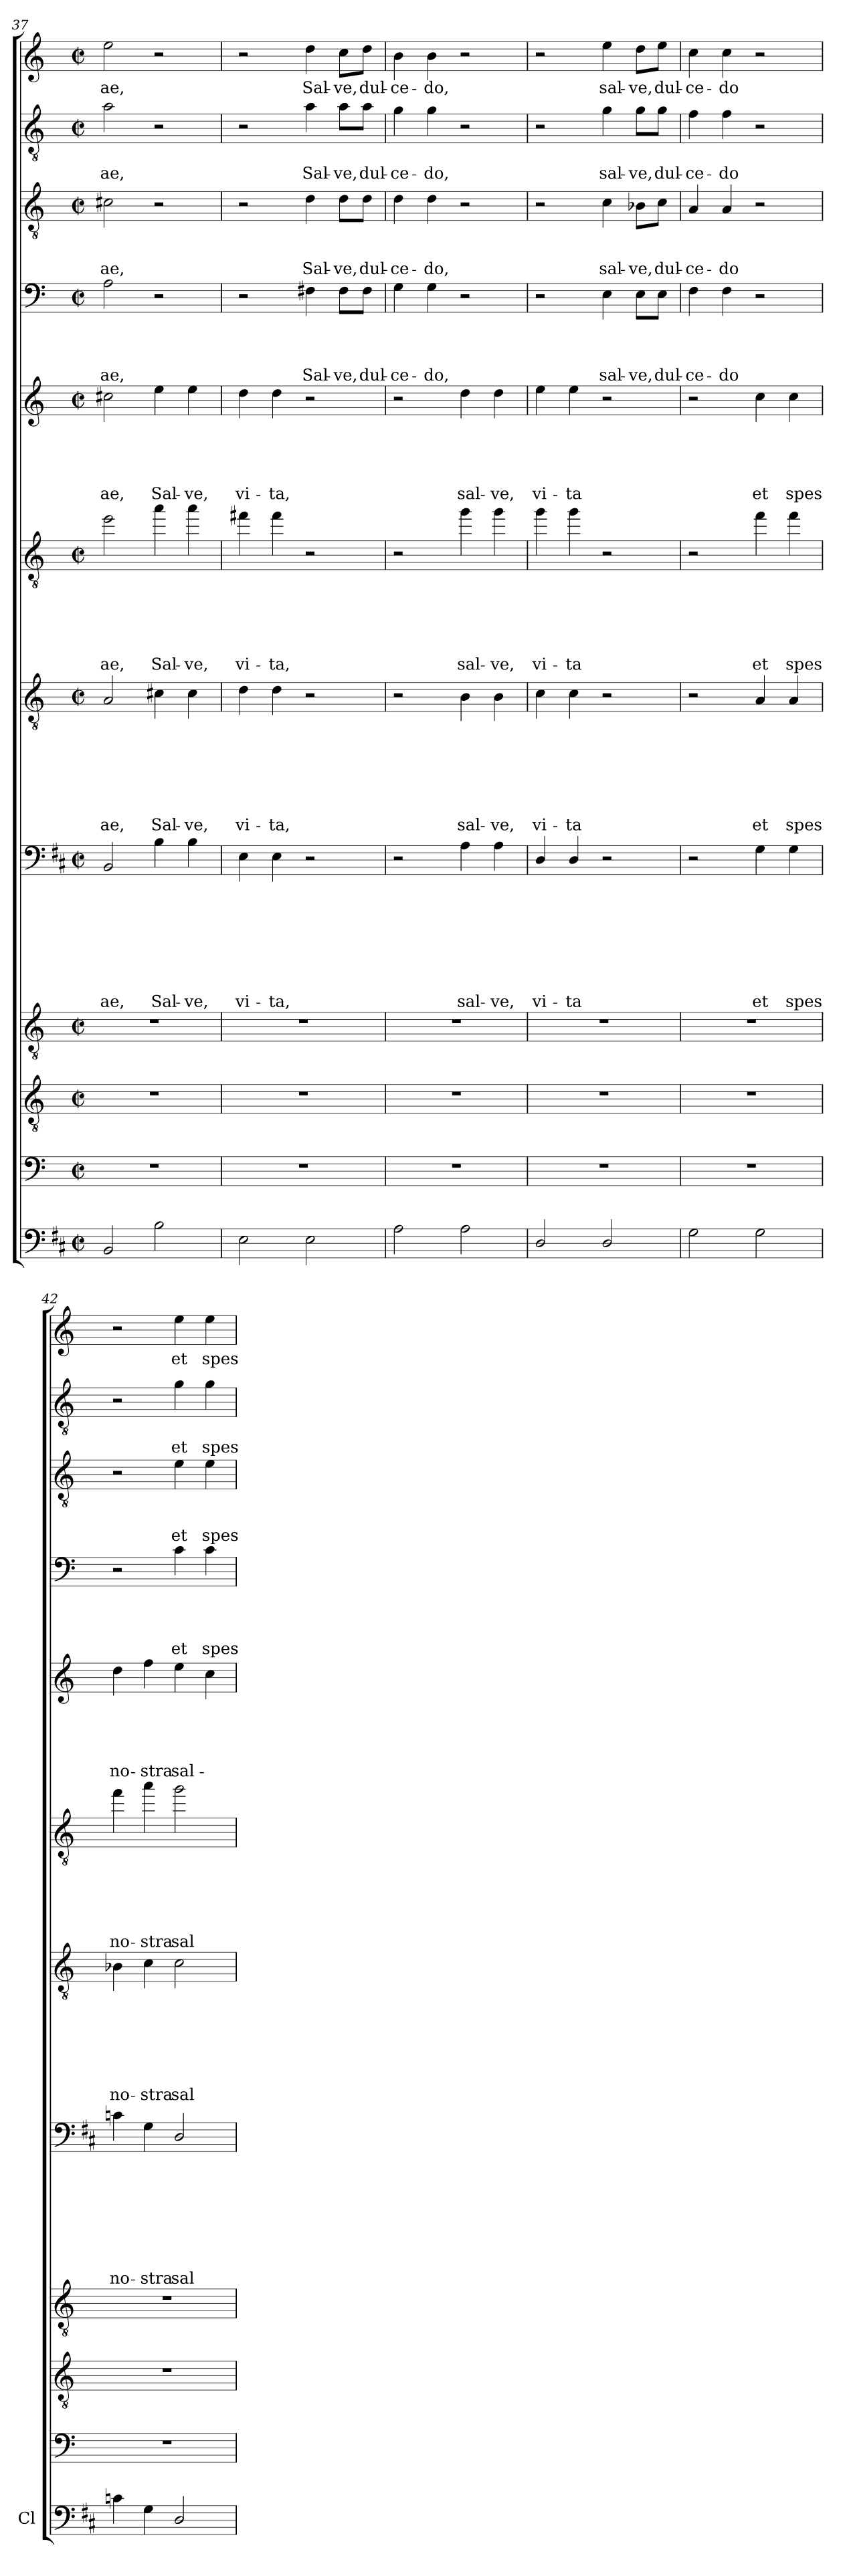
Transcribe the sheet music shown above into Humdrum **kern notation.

**kern	**kern	**kern	**kern	**kern	**text	**text	**text	**text	**text	**text	**text	**text	**kern	**text	**text	**text	**text	**text	**text	**text	**kern	**text	**text	**text	**text	**text	**text	**kern	**text	**text	**text	**text	**text	**kern	**text	**text	**text	**text	**kern	**text	**text	**text	**kern	**text	**text	**kern	**text
*part12	*part11	*part10	*part9	*part8	*part8	*part8	*part8	*part8	*part8	*part8	*part8	*part8	*part7	*part7	*part7	*part7	*part7	*part7	*part7	*part7	*part6	*part6	*part6	*part6	*part6	*part6	*part6	*part5	*part5	*part5	*part5	*part5	*part5	*part4	*part4	*part4	*part4	*part4	*part3	*part3	*part3	*part3	*part2	*part2	*part2	*part1	*part1
*staff12	*staff11	*staff10	*staff9	*staff8	*staff8	*staff8	*staff8	*staff8	*staff8	*staff8	*staff8	*staff8	*staff7	*staff7	*staff7	*staff7	*staff7	*staff7	*staff7	*staff7	*staff6	*staff6	*staff6	*staff6	*staff6	*staff6	*staff6	*staff5	*staff5	*staff5	*staff5	*staff5	*staff5	*staff4	*staff4	*staff4	*staff4	*staff4	*staff3	*staff3	*staff3	*staff3	*staff2	*staff2	*staff2	*staff1	*staff1
*I'Cl	*	*	*	*	*	*	*	*	*	*	*	*	*	*	*	*	*	*	*	*	*	*	*	*	*	*	*	*	*	*	*	*	*	*	*	*	*	*	*	*	*	*	*	*	*	*	*
*clefF4	*clefF4	*clefGv2	*clefGv2	*clefF4	*	*	*	*	*	*	*	*	*clefGv2	*	*	*	*	*	*	*	*clefGv2	*	*	*	*	*	*	*clefG2	*	*	*	*	*	*clefF4	*	*	*	*	*clefGv2	*	*	*	*clefGv2	*	*	*clefG2	*
*ITrd1c2	*	*	*	*ITrd1c2	*	*	*	*	*	*	*	*	*	*	*	*	*	*	*	*	*ITrd8c14	*	*	*	*	*	*	*	*	*	*	*	*	*	*	*	*	*	*	*	*	*	*	*	*	*	*
*k[]	*k[]	*k[]	*k[]	*k[]	*	*	*	*	*	*	*	*	*k[]	*	*	*	*	*	*	*	*k[]	*	*	*	*	*	*	*k[]	*	*	*	*	*	*k[]	*	*	*	*	*k[]	*	*	*	*k[]	*	*	*k[]	*
*C:	*C:	*C:	*C:	*C:	*	*	*	*	*	*	*	*	*C:	*	*	*	*	*	*	*	*C:	*	*	*	*	*	*	*C:	*	*	*	*	*	*C:	*	*	*	*	*C:	*	*	*	*C:	*	*	*C:	*
*M2/2	*M2/2	*M2/2	*M2/2	*M2/2	*	*	*	*	*	*	*	*	*M2/2	*	*	*	*	*	*	*	*M2/2	*	*	*	*	*	*	*M2/2	*	*	*	*	*	*M2/2	*	*	*	*	*M2/2	*	*	*	*M2/2	*	*	*M2/2	*
*met(c|)	*met(c|)	*met(c|)	*met(c|)	*met(c|)	*	*	*	*	*	*	*	*	*met(c|)	*	*	*	*	*	*	*	*met(c|)	*	*	*	*	*	*	*met(c|)	*	*	*	*	*	*met(c|)	*	*	*	*	*met(c|)	*	*	*	*met(c|)	*	*	*met(c|)	*
=37	=37	=37	=37	=37	=37	=37	=37	=37	=37	=37	=37	=37	=37	=37	=37	=37	=37	=37	=37	=37	=37	=37	=37	=37	=37	=37	=37	=37	=37	=37	=37	=37	=37	=37	=37	=37	=37	=37	=37	=37	=37	=37	=37	=37	=37	=37	=37
!	!	!	!	!	!	!	!	!	!	!	!	!LO:LY:b	!	!	!	!	!	!	!	!LO:LY:b	!	!	!	!	!	!	!LO:LY:b	!	!	!	!	!	!LO:LY:b	!	!	!	!	!LO:LY:b	!	!	!	!LO:LY:b	!	!	!LO:LY:b	!	!LO:LY:b
2AA/	1r	1r	1r	2AA/	.	.	.	.	.	.	.	-ae,	2A/	.	.	.	.	.	.	-ae,	2e\	.	.	.	.	.	-ae,	2cc#X\	.	.	.	.	-ae,	2A\	.	.	.	-ae,	2c#X\	.	.	-ae,	2a\	.	-ae,	2ee\	-ae,
!	!	!	!	!	!	!	!	!	!	!	!	!LO:LY:b	!	!	!	!	!	!	!	!LO:LY:b	!	!	!	!	!	!	!LO:LY:b	!	!	!	!	!	!LO:LY:b	!	!	!	!	!	!	!	!	!	!	!	!	!	!
2A\	.	.	.	4A\	.	.	.	.	.	.	.	Sal-	4c#X\	.	.	.	.	.	.	Sal-	4a\	.	.	.	.	.	Sal-	4ee\	.	.	.	.	Sal-	2r	.	.	.	.	2r	.	.	.	2r	.	.	2r	.
!	!	!	!	!	!	!	!	!	!	!	!	!LO:LY:b	!	!	!	!	!	!	!	!LO:LY:b	!	!	!	!	!	!	!LO:LY:b	!	!	!	!	!	!LO:LY:b	!	!	!	!	!	!	!	!	!	!	!	!	!	!
.	.	.	.	4A\	.	.	.	.	.	.	.	-ve,	4c#\	.	.	.	.	.	.	-ve,	4a\	.	.	.	.	.	-ve,	4ee\	.	.	.	.	-ve,	.	.	.	.	.	.	.	.	.	.	.	.	.	.
!!LO:PB:g=z
=38	=38	=38	=38	=38	=38	=38	=38	=38	=38	=38	=38	=38	=38	=38	=38	=38	=38	=38	=38	=38	=38	=38	=38	=38	=38	=38	=38	=38	=38	=38	=38	=38	=38	=38	=38	=38	=38	=38	=38	=38	=38	=38	=38	=38	=38	=38	=38
!	!	!	!	!	!	!	!	!	!	!	!	!LO:LY:b	!	!	!	!	!	!	!	!LO:LY:b	!	!	!	!	!	!	!LO:LY:b	!	!	!	!	!	!LO:LY:b	!	!	!	!	!	!	!	!	!	!	!	!	!	!
2D\	1r	1r	1r	4D\	.	.	.	.	.	.	.	vi-	4d\	.	.	.	.	.	.	vi-	4f#X\	.	.	.	.	.	vi-	4dd\	.	.	.	.	vi-	2r	.	.	.	.	2r	.	.	.	2r	.	.	2r	.
!	!	!	!	!	!	!	!	!	!	!	!	!LO:LY:b	!	!	!	!	!	!	!	!LO:LY:b	!	!	!	!	!	!	!LO:LY:b	!	!	!	!	!	!LO:LY:b	!	!	!	!	!	!	!	!	!	!	!	!	!	!
.	.	.	.	4D\	.	.	.	.	.	.	.	-ta,	4d\	.	.	.	.	.	.	-ta,	4f#\	.	.	.	.	.	-ta,	4dd\	.	.	.	.	-ta,	.	.	.	.	.	.	.	.	.	.	.	.	.	.
!	!	!	!	!	!	!	!	!	!	!	!	!	!	!	!	!	!	!	!	!	!	!	!	!	!	!	!	!	!	!	!	!	!	!	!	!	!	!LO:LY:b	!	!	!	!LO:LY:b	!	!	!LO:LY:b	!	!LO:LY:b
2D\	.	.	.	2r	.	.	.	.	.	.	.	.	2r	.	.	.	.	.	.	.	2r	.	.	.	.	.	.	2r	.	.	.	.	.	4F#X\	.	.	.	Sal-	4d\	.	.	Sal-	4a\	.	Sal-	4dd\	Sal-
!	!	!	!	!	!	!	!	!	!	!	!	!	!	!	!	!	!	!	!	!	!	!	!	!	!	!	!	!	!	!	!	!	!	!	!	!	!	!LO:LY:b	!	!	!	!LO:LY:b	!	!	!LO:LY:b	!	!LO:LY:b
.	.	.	.	.	.	.	.	.	.	.	.	.	.	.	.	.	.	.	.	.	.	.	.	.	.	.	.	.	.	.	.	.	.	8F#\L	.	.	.	-ve,	8d\L	.	.	-ve,	8a\L	.	-ve,	8cc\L	-ve,
!	!	!	!	!	!	!	!	!	!	!	!	!	!	!	!	!	!	!	!	!	!	!	!	!	!	!	!	!	!	!	!	!	!	!	!	!	!	!LO:LY:b	!	!	!	!LO:LY:b	!	!	!LO:LY:b	!	!LO:LY:b
.	.	.	.	.	.	.	.	.	.	.	.	.	.	.	.	.	.	.	.	.	.	.	.	.	.	.	.	.	.	.	.	.	.	8F#\J	.	.	.	dul-	8d\J	.	.	dul-	8a\J	.	dul-	8dd\J	dul-
=39	=39	=39	=39	=39	=39	=39	=39	=39	=39	=39	=39	=39	=39	=39	=39	=39	=39	=39	=39	=39	=39	=39	=39	=39	=39	=39	=39	=39	=39	=39	=39	=39	=39	=39	=39	=39	=39	=39	=39	=39	=39	=39	=39	=39	=39	=39	=39
!	!	!	!	!	!	!	!	!	!	!	!	!	!	!	!	!	!	!	!	!	!	!	!	!	!	!	!	!	!	!	!	!	!	!	!	!	!	!LO:LY:b	!	!	!	!LO:LY:b	!	!	!LO:LY:b	!	!LO:LY:b
2G\	1r	1r	1r	2r	.	.	.	.	.	.	.	.	2r	.	.	.	.	.	.	.	2r	.	.	.	.	.	.	2r	.	.	.	.	.	4G\	.	.	.	-ce-	4d\	.	.	-ce-	4g\	.	-ce-	4b\	-ce-
!	!	!	!	!	!	!	!	!	!	!	!	!	!	!	!	!	!	!	!	!	!	!	!	!	!	!	!	!	!	!	!	!	!	!	!	!	!	!LO:LY:b	!	!	!	!LO:LY:b	!	!	!LO:LY:b	!	!LO:LY:b
.	.	.	.	.	.	.	.	.	.	.	.	.	.	.	.	.	.	.	.	.	.	.	.	.	.	.	.	.	.	.	.	.	.	4G\	.	.	.	-do,	4d\	.	.	-do,	4g\	.	-do,	4b\	-do,
!	!	!	!	!	!	!	!	!	!	!	!	!LO:LY:b	!	!	!	!	!	!	!	!LO:LY:b	!	!	!	!	!	!	!LO:LY:b	!	!	!	!	!	!LO:LY:b	!	!	!	!	!	!	!	!	!	!	!	!	!	!
2G\	.	.	.	4G\	.	.	.	.	.	.	.	sal-	4B\	.	.	.	.	.	.	sal-	4g\	.	.	.	.	.	sal-	4dd\	.	.	.	.	sal-	2r	.	.	.	.	2r	.	.	.	2r	.	.	2r	.
!	!	!	!	!	!	!	!	!	!	!	!	!LO:LY:b	!	!	!	!	!	!	!	!LO:LY:b	!	!	!	!	!	!	!LO:LY:b	!	!	!	!	!	!LO:LY:b	!	!	!	!	!	!	!	!	!	!	!	!	!	!
.	.	.	.	4G\	.	.	.	.	.	.	.	-ve,	4B\	.	.	.	.	.	.	-ve,	4g\	.	.	.	.	.	-ve,	4dd\	.	.	.	.	-ve,	.	.	.	.	.	.	.	.	.	.	.	.	.	.
=40	=40	=40	=40	=40	=40	=40	=40	=40	=40	=40	=40	=40	=40	=40	=40	=40	=40	=40	=40	=40	=40	=40	=40	=40	=40	=40	=40	=40	=40	=40	=40	=40	=40	=40	=40	=40	=40	=40	=40	=40	=40	=40	=40	=40	=40	=40	=40
!	!	!	!	!	!	!	!	!	!	!	!	!LO:LY:b	!	!	!	!	!	!	!	!LO:LY:b	!	!	!	!	!	!	!LO:LY:b	!	!	!	!	!	!LO:LY:b	!	!	!	!	!	!	!	!	!	!	!	!	!	!
2C/	1r	1r	1r	4C/	.	.	.	.	.	.	.	vi-	4c\	.	.	.	.	.	.	vi-	4g\	.	.	.	.	.	vi-	4ee\	.	.	.	.	vi-	2r	.	.	.	.	2r	.	.	.	2r	.	.	2r	.
!	!	!	!	!	!	!	!	!	!	!	!	!LO:LY:b	!	!	!	!	!	!	!	!LO:LY:b	!	!	!	!	!	!	!LO:LY:b	!	!	!	!	!	!LO:LY:b	!	!	!	!	!	!	!	!	!	!	!	!	!	!
.	.	.	.	4C/	.	.	.	.	.	.	.	-ta	4c\	.	.	.	.	.	.	-ta	4g\	.	.	.	.	.	-ta	4ee\	.	.	.	.	-ta	.	.	.	.	.	.	.	.	.	.	.	.	.	.
!	!	!	!	!	!	!	!	!	!	!	!	!	!	!	!	!	!	!	!	!	!	!	!	!	!	!	!	!	!	!	!	!	!	!	!	!	!	!LO:LY:b	!	!	!	!LO:LY:b	!	!	!LO:LY:b	!	!LO:LY:b
2C/	.	.	.	2r	.	.	.	.	.	.	.	.	2r	.	.	.	.	.	.	.	2r	.	.	.	.	.	.	2r	.	.	.	.	.	4E\	.	.	.	sal-	4c\	.	.	sal-	4g\	.	sal-	4ee\	sal-
!	!	!	!	!	!	!	!	!	!	!	!	!	!	!	!	!	!	!	!	!	!	!	!	!	!	!	!	!	!	!	!	!	!	!	!	!	!	!LO:LY:b	!	!	!	!LO:LY:b	!	!	!LO:LY:b	!	!LO:LY:b
.	.	.	.	.	.	.	.	.	.	.	.	.	.	.	.	.	.	.	.	.	.	.	.	.	.	.	.	.	.	.	.	.	.	8E\L	.	.	.	-ve,	8B-X\L	.	.	-ve,	8g\L	.	-ve,	8dd\L	-ve,
!	!	!	!	!	!	!	!	!	!	!	!	!	!	!	!	!	!	!	!	!	!	!	!	!	!	!	!	!	!	!	!	!	!	!	!	!	!	!LO:LY:b	!	!	!	!LO:LY:b	!	!	!LO:LY:b	!	!LO:LY:b
.	.	.	.	.	.	.	.	.	.	.	.	.	.	.	.	.	.	.	.	.	.	.	.	.	.	.	.	.	.	.	.	.	.	8E\J	.	.	.	dul-	8c\J	.	.	dul-	8g\J	.	dul-	8ee\J	dul-
=41	=41	=41	=41	=41	=41	=41	=41	=41	=41	=41	=41	=41	=41	=41	=41	=41	=41	=41	=41	=41	=41	=41	=41	=41	=41	=41	=41	=41	=41	=41	=41	=41	=41	=41	=41	=41	=41	=41	=41	=41	=41	=41	=41	=41	=41	=41	=41
!	!	!	!	!	!	!	!	!	!	!	!	!	!	!	!	!	!	!	!	!	!	!	!	!	!	!	!	!	!	!	!	!	!	!	!	!	!	!LO:LY:b	!	!	!	!LO:LY:b	!	!	!LO:LY:b	!	!LO:LY:b
2F\	1r	1r	1r	2r	.	.	.	.	.	.	.	.	2r	.	.	.	.	.	.	.	2r	.	.	.	.	.	.	2r	.	.	.	.	.	4F\	.	.	.	-ce-	4A/	.	.	-ce-	4f\	.	-ce-	4cc\	-ce-
!	!	!	!	!	!	!	!	!	!	!	!	!	!	!	!	!	!	!	!	!	!	!	!	!	!	!	!	!	!	!	!	!	!	!	!	!	!	!LO:LY:b	!	!	!	!LO:LY:b	!	!	!LO:LY:b	!	!LO:LY:b
.	.	.	.	.	.	.	.	.	.	.	.	.	.	.	.	.	.	.	.	.	.	.	.	.	.	.	.	.	.	.	.	.	.	4F\	.	.	.	-do	4A/	.	.	-do	4f\	.	-do	4cc\	-do
!	!	!	!	!	!	!	!	!	!	!	!	!LO:LY:b	!	!	!	!	!	!	!	!LO:LY:b	!	!	!	!	!	!	!LO:LY:b	!	!	!	!	!	!LO:LY:b	!	!	!	!	!	!	!	!	!	!	!	!	!	!
2F\	.	.	.	4F\	.	.	.	.	.	.	.	et	4A/	.	.	.	.	.	.	et	4f\	.	.	.	.	.	et	4cc\	.	.	.	.	et	2r	.	.	.	.	2r	.	.	.	2r	.	.	2r	.
!	!	!	!	!	!	!	!	!	!	!	!	!LO:LY:b	!	!	!	!	!	!	!	!LO:LY:b	!	!	!	!	!	!	!LO:LY:b	!	!	!	!	!	!LO:LY:b	!	!	!	!	!	!	!	!	!	!	!	!	!	!
.	.	.	.	4F\	.	.	.	.	.	.	.	spes	4A/	.	.	.	.	.	.	spes	4f\	.	.	.	.	.	spes	4cc\	.	.	.	.	spes	.	.	.	.	.	.	.	.	.	.	.	.	.	.
=42	=42	=42	=42	=42	=42	=42	=42	=42	=42	=42	=42	=42	=42	=42	=42	=42	=42	=42	=42	=42	=42	=42	=42	=42	=42	=42	=42	=42	=42	=42	=42	=42	=42	=42	=42	=42	=42	=42	=42	=42	=42	=42	=42	=42	=42	=42	=42
!	!	!	!	!	!	!	!	!	!	!	!	!LO:LY:b	!	!	!	!	!	!	!	!LO:LY:b	!	!	!	!	!	!	!LO:LY:b	!	!	!	!	!	!LO:LY:b	!	!	!	!	!	!	!	!	!	!	!	!	!	!
4B-X\	1r	1r	1r	4B-X\	.	.	.	.	.	.	.	no-	4B-X\	.	.	.	.	.	.	no-	4f\	.	.	.	.	.	no-	4dd\	.	.	.	.	no-	2r	.	.	.	.	2r	.	.	.	2r	.	.	2r	.
!	!	!	!	!	!	!	!	!	!	!	!	!LO:LY:b	!	!	!	!	!	!	!	!LO:LY:b	!	!	!	!	!	!	!LO:LY:b	!	!	!	!	!	!LO:LY:b	!	!	!	!	!	!	!	!	!	!	!	!	!	!
4F\	.	.	.	4F\	.	.	.	.	.	.	.	-stra	4c\	.	.	.	.	.	.	-stra	4a\	.	.	.	.	.	-stra	4ff\	.	.	.	.	-stra	.	.	.	.	.	.	.	.	.	.	.	.	.	.
!	!	!	!	!	!	!	!	!	!	!	!	!LO:LY:b	!	!	!	!	!	!	!	!LO:LY:b	!	!	!	!	!	!	!LO:LY:b	!	!	!	!	!	!LO:LY:b	!	!	!	!	!LO:LY:b	!	!	!	!LO:LY:b	!	!	!LO:LY:b	!	!LO:LY:b
2C/	.	.	.	2C/	.	.	.	.	.	.	.	sal-	2c\	.	.	.	.	.	.	sal-	2g\	.	.	.	.	.	sal-	4ee\	.	.	.	.	sal-	4c\	.	.	.	et	4e\	.	.	et	4g\	.	et	4ee\	et
!	!	!	!	!	!	!	!	!	!	!	!	!	!	!	!	!	!	!	!	!	!	!	!	!	!	!	!	!	!	!	!	!	!	!	!	!	!	!LO:LY:b	!	!	!	!LO:LY:b	!	!	!LO:LY:b	!	!LO:LY:b
.	.	.	.	.	.	.	.	.	.	.	.	.	.	.	.	.	.	.	.	.	.	.	.	.	.	.	.	4cc\	.	.	.	.	.	4c\	.	.	.	spes	4e\	.	.	spes	4g\	.	spes	4ee\	spes
=	=	=	=	=	=	=	=	=	=	=	=	=	=	=	=	=	=	=	=	=	=	=	=	=	=	=	=	=	=	=	=	=	=	=	=	=	=	=	=	=	=	=	=	=	=	=	=
*-	*-	*-	*-	*-	*-	*-	*-	*-	*-	*-	*-	*-	*-	*-	*-	*-	*-	*-	*-	*-	*-	*-	*-	*-	*-	*-	*-	*-	*-	*-	*-	*-	*-	*-	*-	*-	*-	*-	*-	*-	*-	*-	*-	*-	*-	*-	*-
